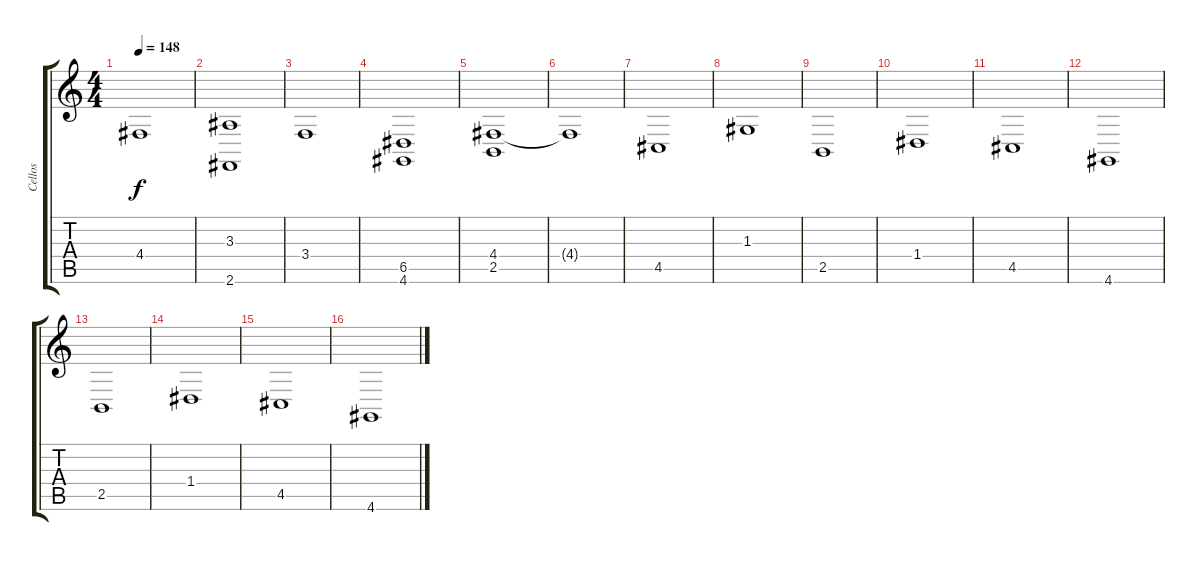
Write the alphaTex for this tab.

\track ("Cellos" "Cellos") {instrument cello}
\staff {score tabs}
\tuning (E4 B3 G3 D3 A2 E2) {hide}
\ts (4 4)
\tempo 148
\clef g2
\ks c
4.4.1{dy f} |
(3.3 2.6).1 |
3.4.1 |
(6.5 4.6).1 |
(4.4 2.5).1 |
4.4{t}.1 |
4.5.1 |
1.3.1 |
2.5.1 |
1.4.1 |
4.5.1 |
4.6.1 |
2.5.1 |
1.4.1 |
4.5.1 |
4.6.1
